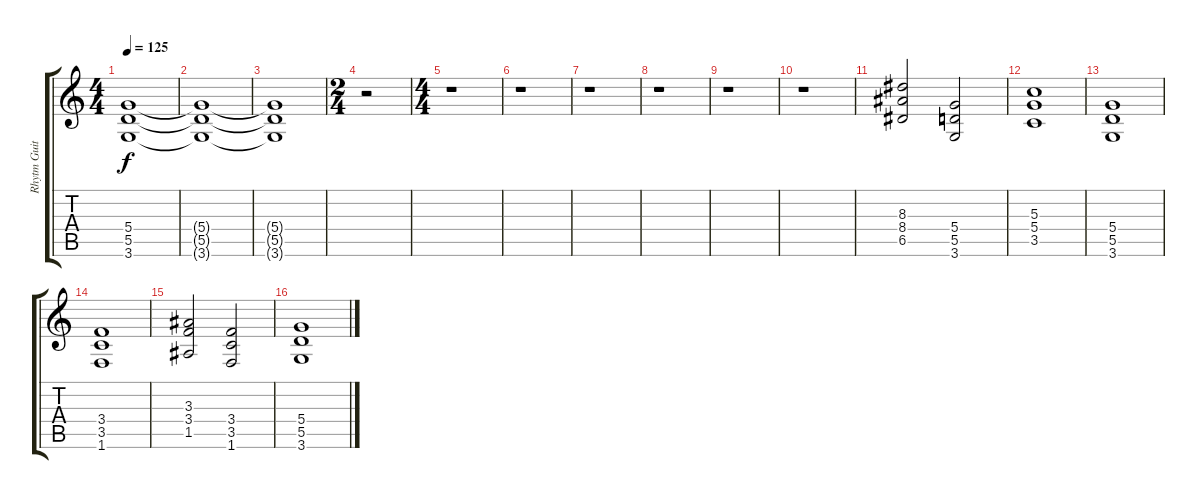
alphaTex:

\track ("Rhytm Guitar" "Rhytm Guit") {instrument distortionguitar}
\staff {score tabs}
\tuning (E4 B3 G3 D3 A2 E2) {hide}
\ts (4 4)
\tempo 125
\clef g2
\ks c
(5.4{t} 5.5{t} 3.6{t}).1{dy f} |
(5.4{t} 5.5{t} 3.6{t}).1 |
(5.4{t} 5.5{t} 3.6{t}).1 |
\ts (2 4)
r.2 |
\ts (4 4)
r.1 |
r.1 |
r.1 |
r.1 |
r.1 |
r.1 |
(8.3 8.4 6.5).2 (5.4 5.5 3.6).2 |
(5.3 5.4 3.5).1 |
(5.4 5.5 3.6).1 |
(3.4 3.5 1.6).1 |
(3.3 3.4 1.5).2 (3.4 3.5 1.6).2 |
(5.4 5.5 3.6).1
